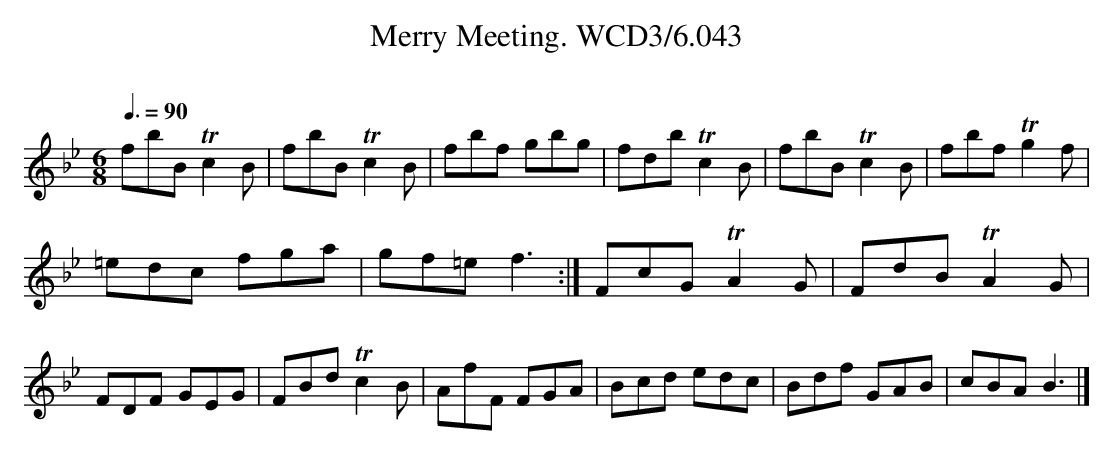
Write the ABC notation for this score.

X:1
T:Merry Meeting. WCD3/6.043
O:
M:6/8
L:1/8
Q:3/8=90
K:Bb
fbB Tc2 B|fbB Tc2 B|fbf gbg|fdb Tc2 B|fbB Tc2 B|fbf Tg2 f|
=edc fga|gf=e f3:|] FcG T A2 G|FdB T A2 G|
FDF GEG|FBd Tc2 B|AfF FGA|Bcd edc|Bdf GAB|cBA B3|]
